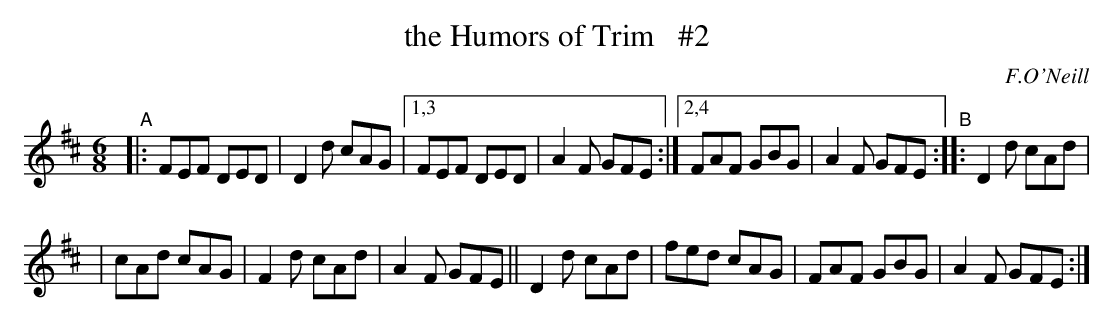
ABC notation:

X:1
T: the Humors of Trim   #2
O: F.O'Neill
M: 6/8
L: 1/8
K: D
"^A"|: FEF DED | D2d cAG |1,3 FEF DED | A2F GFE :|2,4 FAF GBG | A2F GFE "^B":: D2d cAd |
| cAd cAG | F2d cAd | A2F GFE || D2d cAd | fed cAG | FAF GBG | A2F GFE :|
